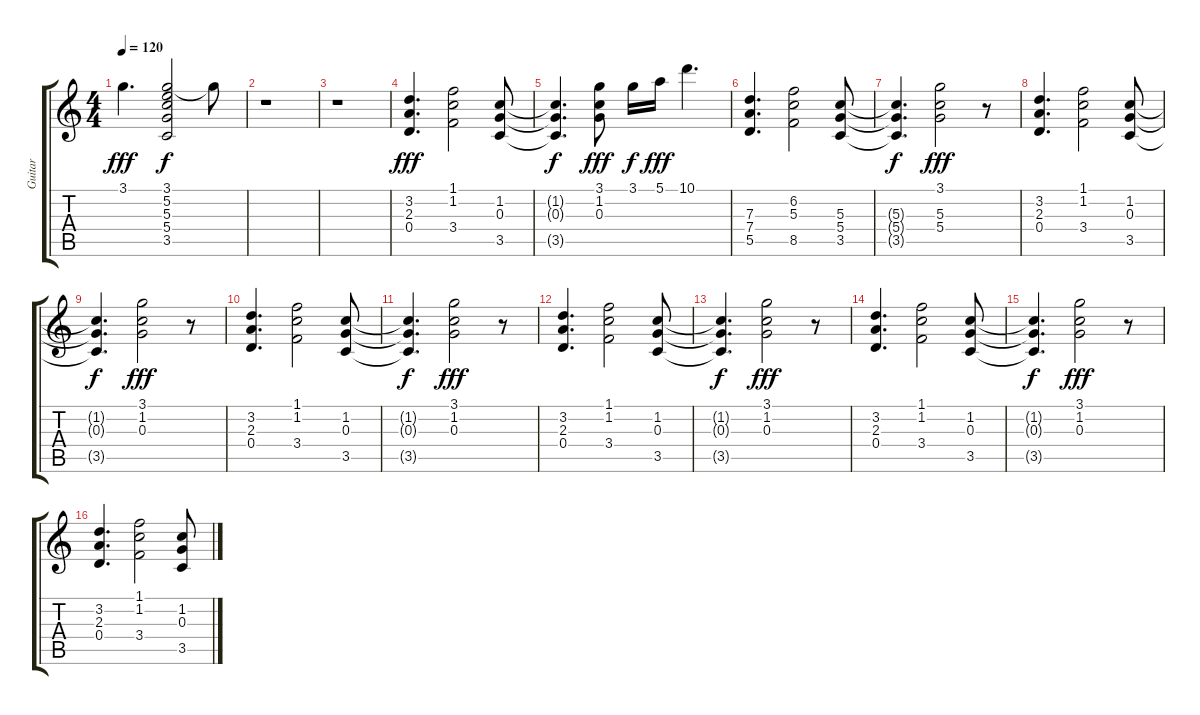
\track ("Guitar" "Guitar") {instrument overdrivenguitar}
\staff {score tabs}
\tuning (E4 B3 G3 D3 A2 E2) {hide}
\ts (4 4)
\tempo 120
\clef g2
\ks c
3.1.4{d dy fff} (3.1 5.2 5.3 5.4 3.5).2{dy f} 3.1{t}.8 |
r.1 |
r.1 |
(3.2 2.3 0.4).4{d dy fff} (1.1 1.2 3.4).2 (1.2 0.3 3.5).8 |
(1.2{t} 0.3{t} 3.5{t}).4{d dy f} (3.1 1.2 0.3).8{dy fff} 3.1.16{dy f} 5.1.16{dy fff} 10.1.4{d} |
(7.3 7.4 5.5).4{d} (6.2 5.3 8.5).2 (5.3 5.4 3.5).8 |
(5.3{t} 5.4{t} 3.5{t}).4{d dy f} (3.1 5.3 5.4).2{dy fff} r.8 |
(3.2 2.3 0.4).4{d} (1.1 1.2 3.4).2 (1.2 0.3 3.5).8 |
(1.2{t} 0.3{t} 3.5{t}).4{d dy f} (3.1 1.2 0.3).2{dy fff} r.8 |
(3.2 2.3 0.4).4{d} (1.1 1.2 3.4).2{volume 9} (1.2 0.3 3.5).8 |
(1.2{t} 0.3{t} 3.5{t}).4{d dy f} (3.1 1.2 0.3).2{dy fff volume 8} r.8 |
(3.2 2.3 0.4).4{d volume 7} (1.1 1.2 3.4).2{volume 7} (1.2 0.3 3.5).8{volume 6} |
(1.2{t} 0.3{t} 3.5{t}).4{d dy f} (3.1 1.2 0.3).2{dy fff volume 6} r.8 |
(3.2 2.3 0.4).4{d volume 4} (1.1 1.2 3.4).2{volume 3} (1.2 0.3 3.5).8{volume 3} |
(1.2{t} 0.3{t} 3.5{t}).4{d dy f} (3.1 1.2 0.3).2{dy fff volume 2} r.8 |
(3.2 2.3 0.4).4{d volume 2} (1.1 1.2 3.4).2{volume 1} (1.2 0.3 3.5).8{volume 0}
